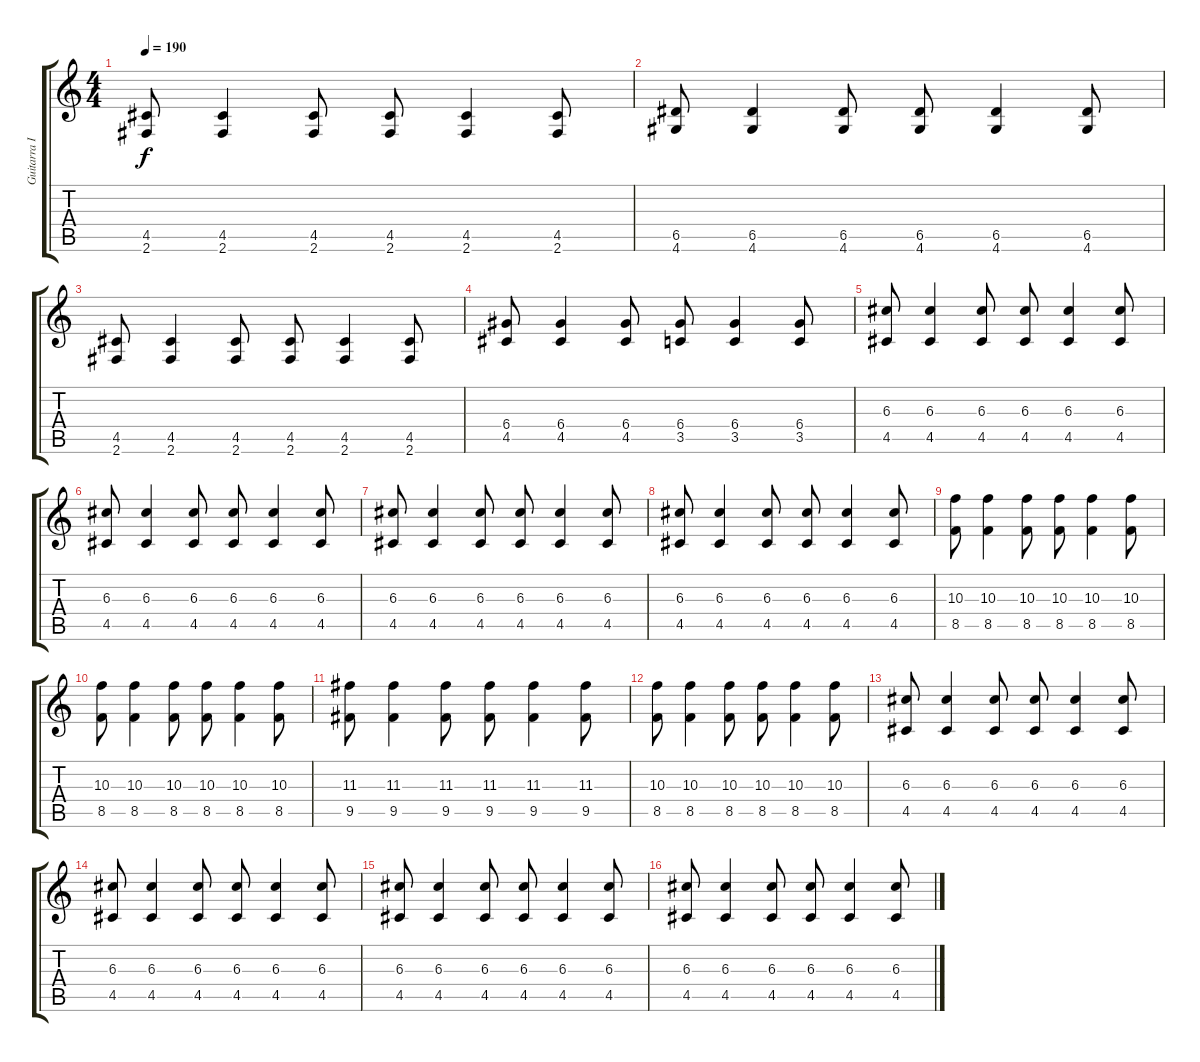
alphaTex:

\track ("Guitarra I" "Guitarra I") {instrument overdrivenguitar}
\staff {score tabs}
\tuning (E4 B3 G3 D3 A2 E2) {hide}
\ts (4 4)
\tempo 190
\clef g2
\ks c
(4.5 2.6).8{dy f} (4.5 2.6).4 (4.5 2.6).8 (4.5 2.6).8 (4.5 2.6).4 (4.5 2.6).8 |
(6.5 4.6).8 (6.5 4.6).4 (6.5 4.6).8 (6.5 4.6).8 (6.5 4.6).4 (6.5 4.6).8 |
(4.5 2.6).8 (4.5 2.6).4 (4.5 2.6).8 (4.5 2.6).8 (4.5 2.6).4 (4.5 2.6).8 |
(6.4 4.5).8 (6.4 4.5).4 (6.4 4.5).8 (6.4 3.5).8 (6.4 3.5).4 (6.4 3.5).8 |
(6.3 4.5).8{balance 12} (6.3 4.5).4 (6.3 4.5).8 (6.3 4.5).8 (6.3 4.5).4 (6.3 4.5).8 |
(6.3 4.5).8 (6.3 4.5).4 (6.3 4.5).8 (6.3 4.5).8 (6.3 4.5).4 (6.3 4.5).8 |
(6.3 4.5).8 (6.3 4.5).4 (6.3 4.5).8 (6.3 4.5).8 (6.3 4.5).4 (6.3 4.5).8 |
(6.3 4.5).8 (6.3 4.5).4 (6.3 4.5).8 (6.3 4.5).8 (6.3 4.5).4 (6.3 4.5).8 |
(10.3 8.5).8 (10.3 8.5).4 (10.3 8.5).8 (10.3 8.5).8 (10.3 8.5).4 (10.3 8.5).8 |
(10.3 8.5).8 (10.3 8.5).4 (10.3 8.5).8 (10.3 8.5).8 (10.3 8.5).4 (10.3 8.5).8 |
(11.3 9.5).8 (11.3 9.5).4 (11.3 9.5).8 (11.3 9.5).8 (11.3 9.5).4 (11.3 9.5).8 |
(10.3 8.5).8 (10.3 8.5).4 (10.3 8.5).8 (10.3 8.5).8 (10.3 8.5).4 (10.3 8.5).8 |
(6.3 4.5).8 (6.3 4.5).4 (6.3 4.5).8 (6.3 4.5).8 (6.3 4.5).4 (6.3 4.5).8 |
(6.3 4.5).8 (6.3 4.5).4 (6.3 4.5).8 (6.3 4.5).8 (6.3 4.5).4 (6.3 4.5).8 |
(6.3 4.5).8 (6.3 4.5).4 (6.3 4.5).8 (6.3 4.5).8 (6.3 4.5).4 (6.3 4.5).8 |
(6.3 4.5).8 (6.3 4.5).4 (6.3 4.5).8 (6.3 4.5).8 (6.3 4.5).4 (6.3 4.5).8
